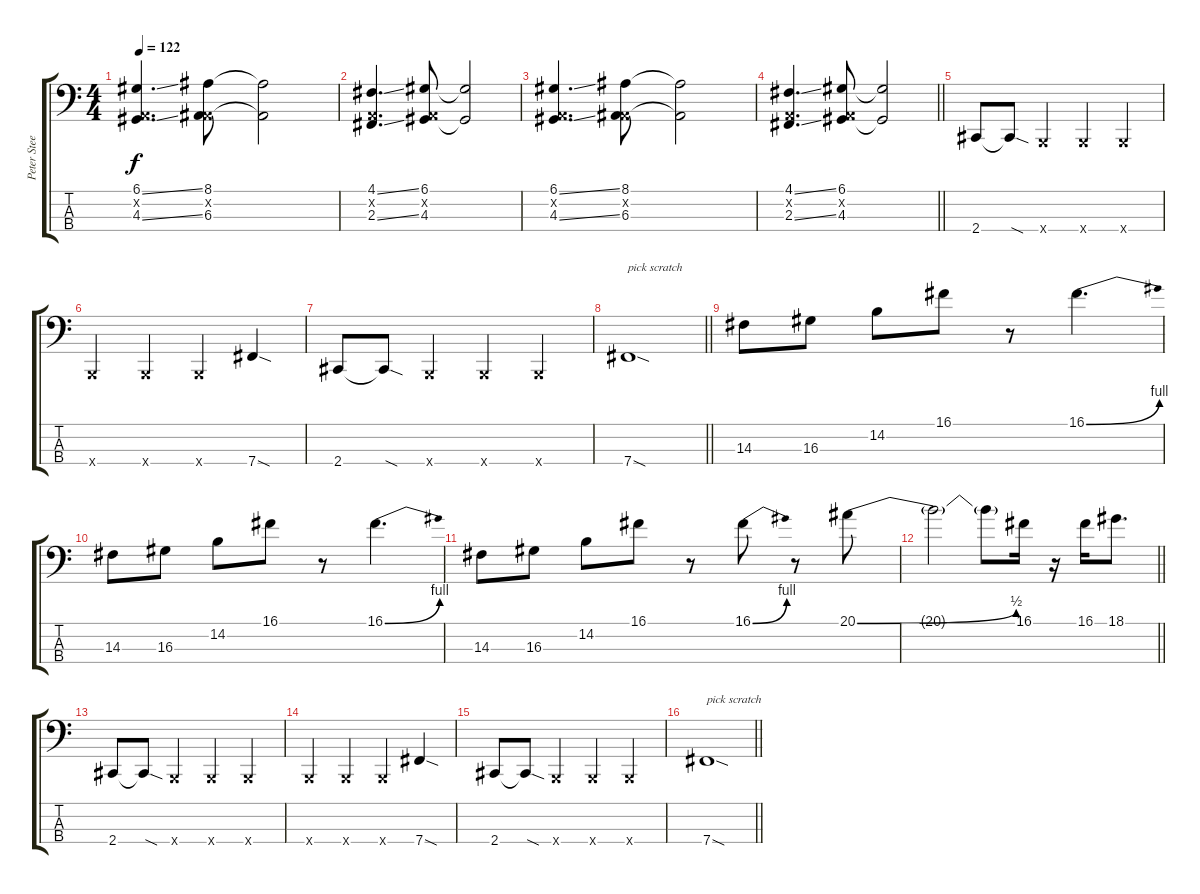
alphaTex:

\track ("Peter Steele" "Peter Stee") {instrument electricbasspick}
\staff {score tabs}
\tuning (D2 A1 E1 B0) {hide}
\ts (4 4)
\tempo 122
\clef f4
\ks c
(6.1{ss} 0.2{x} 4.3{ss}).4{d dy f} (8.1 0.2{x} 6.3).8 (8.1{t} 6.3{t}).2 |
(4.1{ss} 0.2{x} 2.3{ss}).4{d} (6.1 0.2{x} 4.3).8 (6.1{t} 4.3{t}).2 |
(6.1{ss} 0.2{x} 4.3{ss}).4{d} (8.1 0.2{x} 6.3).8 (8.1{t} 6.3{t}).2 |
\barLineRight lightlight
(4.1{ss} 0.2{x} 2.3{ss}).4{d} (6.1 0.2{x} 4.3).8 (6.1{t} 4.3{t}).2 |
\section ("" "")
2.4.8 2.4{sod t}.8 0.4{x}.4 0.4{x}.4 0.4{x}.4 |
0.4{x}.4 0.4{x}.4 0.4{x}.4 7.4{sod}.4 |
2.4.8 2.4{sod t}.8 0.4{x}.4 0.4{x}.4 0.4{x}.4 |
\barLineRight lightlight
7.4{sod}.1{txt "pick scratch"} |
\section ("" "")
14.3.8 16.3.8 14.2.8 16.1.8 r.8 16.1{be (bend 0 0 60 4)}.4{d} |
14.3.8 16.3.8 14.2.8 16.1.8 r.8 16.1{be (bend 0 0 60 4)}.4{d} |
14.3.8 16.3.8 14.2.8 16.1.8 r.8 16.1{be (bend 0 0 60 4)}.8 r.8 20.1{be (bend 0 0 60 2)}.8 |
\barLineRight lightlight
20.1{t}.2 20.1{t}.8 16.1.16 r.16 16.1.16 18.1.8{d} |
\section ("" "")
2.4.8 2.4{sod t}.8 0.4{x}.4 0.4{x}.4 0.4{x}.4 |
0.4{x}.4 0.4{x}.4 0.4{x}.4 7.4{sod}.4 |
2.4.8 2.4{sod t}.8 0.4{x}.4 0.4{x}.4 0.4{x}.4 |
\barLineRight lightlight
7.4{sod}.1{txt "pick scratch"}
